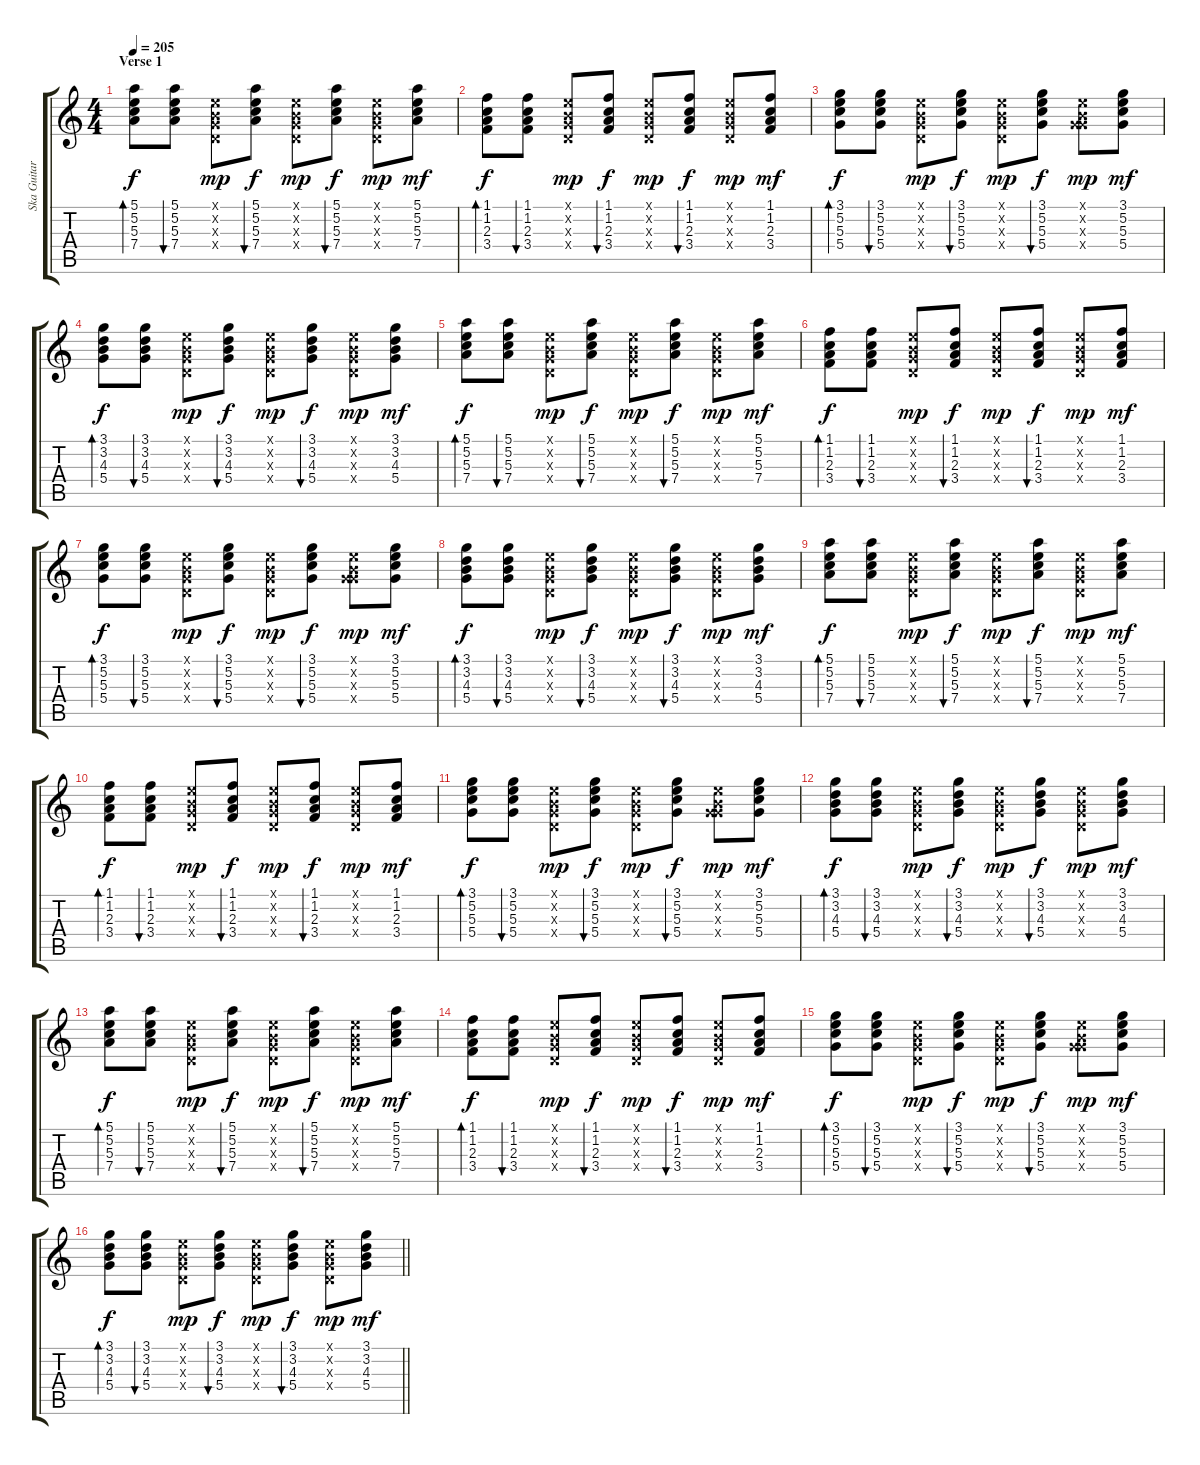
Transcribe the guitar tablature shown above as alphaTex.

\track ("Ska Guitar" "Ska Guitar") {instrument electricguitarjazz}
\staff {score tabs}
\tuning (E4 B3 G3 D3 A2 E2) {hide}
\ts (4 4)
\section ("" "Verse 1")
\tempo 205
\clef g2
\ks c
(5.1 5.2 5.3 7.4).8{bd 60 dy f} (5.1 5.2 5.3 7.4).8{bu 60} (0.1{x} 0.2{x} 0.3{x} 0.4{x}).8{dy mp} (5.1 5.2 5.3 7.4).8{bu 60 dy f} (0.1{x} 0.2{x} 0.3{x} 0.4{x}).8{dy mp} (5.1 5.2 5.3 7.4).8{bu 60 dy f} (0.1{x} 0.2{x} 0.3{x} 0.4{x}).8{dy mp} (5.1 5.2 5.3 7.4).8{dy mf} |
(1.1 1.2 2.3 3.4).8{bd 60 dy f} (1.1 1.2 2.3 3.4).8{bu 60} (0.1{x} 0.2{x} 0.3{x} 0.4{x}).8{dy mp} (1.1 1.2 2.3 3.4).8{bu 60 dy f} (0.1{x} 0.2{x} 0.3{x} 0.4{x}).8{dy mp} (1.1 1.2 2.3 3.4).8{bu 60 dy f} (0.1{x} 0.2{x} 0.3{x} 0.4{x}).8{dy mp} (1.1 1.2 2.3 3.4).8{dy mf} |
(3.1 5.2 5.3 5.4).8{bd 60 dy f} (3.1 5.2 5.3 5.4).8{bu 60} (0.1{x} 0.2{x} 0.3{x} 0.4{x}).8{dy mp} (3.1 5.2 5.3 5.4).8{bu 60 dy f} (0.1{x} 0.2{x} 0.3{x} 0.4{x}).8{dy mp} (3.1 5.2 5.3 5.4).8{bu 60 dy f} (0.1{x} 0.2{x} 0.3{x} 5.4{x}).8{dy mp} (3.1 5.2 5.3 5.4).8{dy mf} |
(3.1 3.2 4.3 5.4).8{bd 60 dy f} (3.1 3.2 4.3 5.4).8{bu 60} (0.1{x} 0.2{x} 0.3{x} 0.4{x}).8{dy mp} (3.1 3.2 4.3 5.4).8{bu 60 dy f} (0.1{x} 0.2{x} 0.3{x} 0.4{x}).8{dy mp} (3.1 3.2 4.3 5.4).8{bu 60 dy f} (0.1{x} 0.2{x} 0.3{x} 0.4{x}).8{dy mp} (3.1 3.2 4.3 5.4).8{dy mf} |
(5.1 5.2 5.3 7.4).8{bd 60 dy f} (5.1 5.2 5.3 7.4).8{bu 60} (0.1{x} 0.2{x} 0.3{x} 0.4{x}).8{dy mp} (5.1 5.2 5.3 7.4).8{bu 60 dy f} (0.1{x} 0.2{x} 0.3{x} 0.4{x}).8{dy mp} (5.1 5.2 5.3 7.4).8{bu 60 dy f} (0.1{x} 0.2{x} 0.3{x} 0.4{x}).8{dy mp} (5.1 5.2 5.3 7.4).8{dy mf} |
(1.1 1.2 2.3 3.4).8{bd 60 dy f} (1.1 1.2 2.3 3.4).8{bu 60} (0.1{x} 0.2{x} 0.3{x} 0.4{x}).8{dy mp} (1.1 1.2 2.3 3.4).8{bu 60 dy f} (0.1{x} 0.2{x} 0.3{x} 0.4{x}).8{dy mp} (1.1 1.2 2.3 3.4).8{bu 60 dy f} (0.1{x} 0.2{x} 0.3{x} 0.4{x}).8{dy mp} (1.1 1.2 2.3 3.4).8{dy mf} |
(3.1 5.2 5.3 5.4).8{bd 60 dy f} (3.1 5.2 5.3 5.4).8{bu 60} (0.1{x} 0.2{x} 0.3{x} 0.4{x}).8{dy mp} (3.1 5.2 5.3 5.4).8{bu 60 dy f} (0.1{x} 0.2{x} 0.3{x} 0.4{x}).8{dy mp} (3.1 5.2 5.3 5.4).8{bu 60 dy f} (0.1{x} 0.2{x} 0.3{x} 5.4{x}).8{dy mp} (3.1 5.2 5.3 5.4).8{dy mf} |
(3.1 3.2 4.3 5.4).8{bd 60 dy f} (3.1 3.2 4.3 5.4).8{bu 60} (0.1{x} 0.2{x} 0.3{x} 0.4{x}).8{dy mp} (3.1 3.2 4.3 5.4).8{bu 60 dy f} (0.1{x} 0.2{x} 0.3{x} 0.4{x}).8{dy mp} (3.1 3.2 4.3 5.4).8{bu 60 dy f} (0.1{x} 0.2{x} 0.3{x} 0.4{x}).8{dy mp} (3.1 3.2 4.3 5.4).8{dy mf} |
(5.1 5.2 5.3 7.4).8{bd 60 dy f} (5.1 5.2 5.3 7.4).8{bu 60} (0.1{x} 0.2{x} 0.3{x} 0.4{x}).8{dy mp} (5.1 5.2 5.3 7.4).8{bu 60 dy f} (0.1{x} 0.2{x} 0.3{x} 0.4{x}).8{dy mp} (5.1 5.2 5.3 7.4).8{bu 60 dy f} (0.1{x} 0.2{x} 0.3{x} 0.4{x}).8{dy mp} (5.1 5.2 5.3 7.4).8{dy mf} |
(1.1 1.2 2.3 3.4).8{bd 60 dy f} (1.1 1.2 2.3 3.4).8{bu 60} (0.1{x} 0.2{x} 0.3{x} 0.4{x}).8{dy mp} (1.1 1.2 2.3 3.4).8{bu 60 dy f} (0.1{x} 0.2{x} 0.3{x} 0.4{x}).8{dy mp} (1.1 1.2 2.3 3.4).8{bu 60 dy f} (0.1{x} 0.2{x} 0.3{x} 0.4{x}).8{dy mp} (1.1 1.2 2.3 3.4).8{dy mf} |
(3.1 5.2 5.3 5.4).8{bd 60 dy f} (3.1 5.2 5.3 5.4).8{bu 60} (0.1{x} 0.2{x} 0.3{x} 0.4{x}).8{dy mp} (3.1 5.2 5.3 5.4).8{bu 60 dy f} (0.1{x} 0.2{x} 0.3{x} 0.4{x}).8{dy mp} (3.1 5.2 5.3 5.4).8{bu 60 dy f} (0.1{x} 0.2{x} 0.3{x} 5.4{x}).8{dy mp} (3.1 5.2 5.3 5.4).8{dy mf} |
(3.1 3.2 4.3 5.4).8{bd 60 dy f} (3.1 3.2 4.3 5.4).8{bu 60} (0.1{x} 0.2{x} 0.3{x} 0.4{x}).8{dy mp} (3.1 3.2 4.3 5.4).8{bu 60 dy f} (0.1{x} 0.2{x} 0.3{x} 0.4{x}).8{dy mp} (3.1 3.2 4.3 5.4).8{bu 60 dy f} (0.1{x} 0.2{x} 0.3{x} 0.4{x}).8{dy mp} (3.1 3.2 4.3 5.4).8{dy mf} |
(5.1 5.2 5.3 7.4).8{bd 60 dy f} (5.1 5.2 5.3 7.4).8{bu 60} (0.1{x} 0.2{x} 0.3{x} 0.4{x}).8{dy mp} (5.1 5.2 5.3 7.4).8{bu 60 dy f} (0.1{x} 0.2{x} 0.3{x} 0.4{x}).8{dy mp} (5.1 5.2 5.3 7.4).8{bu 60 dy f} (0.1{x} 0.2{x} 0.3{x} 0.4{x}).8{dy mp} (5.1 5.2 5.3 7.4).8{dy mf} |
(1.1 1.2 2.3 3.4).8{bd 60 dy f} (1.1 1.2 2.3 3.4).8{bu 60} (0.1{x} 0.2{x} 0.3{x} 0.4{x}).8{dy mp} (1.1 1.2 2.3 3.4).8{bu 60 dy f} (0.1{x} 0.2{x} 0.3{x} 0.4{x}).8{dy mp} (1.1 1.2 2.3 3.4).8{bu 60 dy f} (0.1{x} 0.2{x} 0.3{x} 0.4{x}).8{dy mp} (1.1 1.2 2.3 3.4).8{dy mf} |
(3.1 5.2 5.3 5.4).8{bd 60 dy f} (3.1 5.2 5.3 5.4).8{bu 60} (0.1{x} 0.2{x} 0.3{x} 0.4{x}).8{dy mp} (3.1 5.2 5.3 5.4).8{bu 60 dy f} (0.1{x} 0.2{x} 0.3{x} 0.4{x}).8{dy mp} (3.1 5.2 5.3 5.4).8{bu 60 dy f} (0.1{x} 0.2{x} 0.3{x} 5.4{x}).8{dy mp} (3.1 5.2 5.3 5.4).8{dy mf} |
\barLineRight lightlight
(3.1 3.2 4.3 5.4).8{bd 60 dy f} (3.1 3.2 4.3 5.4).8{bu 60} (0.1{x} 0.2{x} 0.3{x} 0.4{x}).8{dy mp} (3.1 3.2 4.3 5.4).8{bu 60 dy f} (0.1{x} 0.2{x} 0.3{x} 0.4{x}).8{dy mp} (3.1 3.2 4.3 5.4).8{bu 60 dy f} (0.1{x} 0.2{x} 0.3{x} 0.4{x}).8{dy mp} (3.1 3.2 4.3 5.4).8{dy mf}
